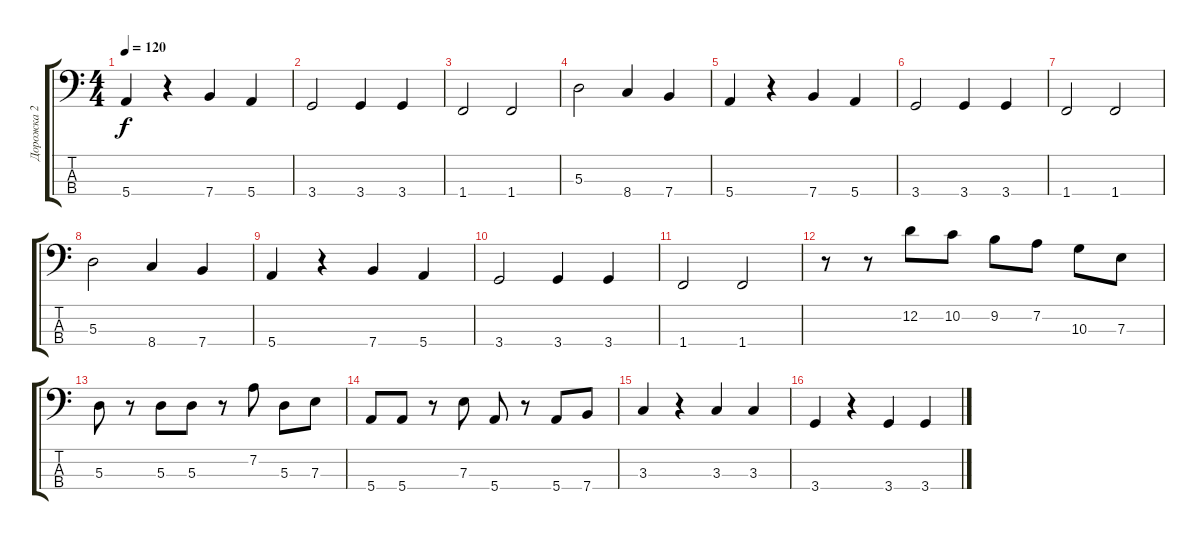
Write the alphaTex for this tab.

\track ("Дорожка 2" "Дорожка 2") {instrument slapbass1}
\staff {score tabs}
\tuning (G2 D2 A1 E1) {hide}
\ts (4 4)
\tempo 120
\clef f4
\ks c
5.4.4{dy f} r.4 7.4.4 5.4.4 |
3.4.2 3.4.4 3.4.4 |
1.4.2 1.4.2 |
5.3.2 8.4.4 7.4.4 |
5.4.4 r.4 7.4.4 5.4.4 |
3.4.2 3.4.4 3.4.4 |
1.4.2 1.4.2 |
5.3.2 8.4.4 7.4.4 |
5.4.4 r.4 7.4.4 5.4.4 |
3.4.2 3.4.4 3.4.4 |
1.4.2 1.4.2 |
r.8 r.8 12.2.8 10.2.8 9.2.8 7.2.8 10.3.8 7.3.8 |
5.3.8 r.8 5.3.8 5.3.8 r.8 7.2.8 5.3.8 7.3.8 |
5.4.8 5.4.8 r.8 7.3.8 5.4.8 r.8 5.4.8 7.4.8 |
3.3.4 r.4 3.3.4 3.3.4 |
3.4.4 r.4 3.4.4 3.4.4
